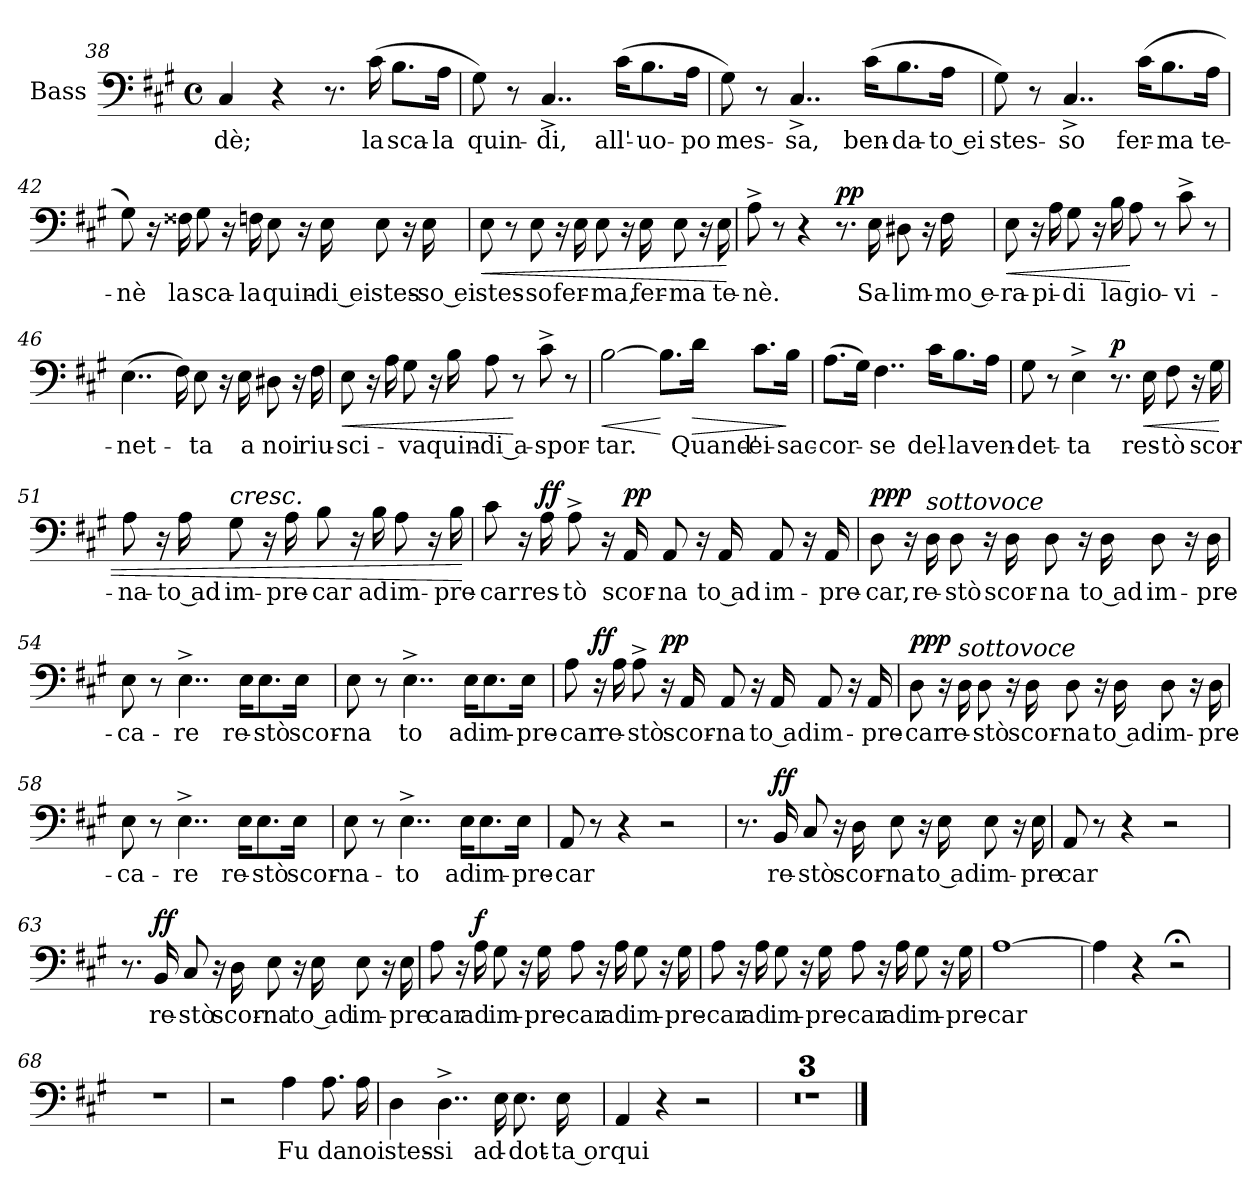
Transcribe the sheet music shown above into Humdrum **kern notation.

**kern	**text	**dynam
*part1	*part1	*part1
*staff1	*staff1	*staff1
*I"Bass	*	*
*I'B	*	*
!!LO:PB:g=z
*clefF4	*	*
*k[f#c#g#]	*	*
*A:	*	*
*M4/4	*	*
*met(c)	*	*
=38	=38	=38
!	!LO:LY:b	!
4C#/	-dè;	.
4r	.	.
8.r	.	.
!	!LO:LY:b	!
(>16c#\	la	.
!	!LO:LY:b	!
8.B\L	sca-	.
!	!LO:LY:b	!
16A\Jk	-la	.
=39	=39	=39
!	!LO:LY:b	!
8G#\)	quin-	.
8r	.	.
!	!LO:LY:b	!
4..C#^/	-di,	.
!	!LO:LY:b	!
(>16c#\KL	all'-	.
!	!LO:LY:b	!
8.B\	-uo-	.
!	!LO:LY:b	!
16A\Jk	-po	.
!!LO:PB:g=z
=40	=40	=40
!	!LO:LY:b	!
8G#\)	mes-	.
8r	.	.
!	!LO:LY:b	!
4..C#^/	-sa,	.
!	!LO:LY:b	!
(>16c#\KL	ben-	.
!	!LO:LY:b	!
8.B\	-da-	.
!	!LO:LY:b	!
16A\Jk	to ei	.
=41	=41	=41
!	!LO:LY:b	!
8G#\)	stes-	.
8r	.	.
!	!LO:LY:b	!
4..C#^/	-so	.
!	!LO:LY:b	!
(>16c#\KL	fer-	.
!	!LO:LY:b	!
8.B\	-ma	.
!	!LO:LY:b	!
16A\Jk	te-	.
!!LO:PB:g=z
=42	=42	=42
!	!LO:LY:b	!
8G#\)	-nè	.
16r	.	.
!	!LO:LY:b	!
16F##X\	la	.
!	!LO:LY:b	!
8G#\	sca-	.
16r	.	.
!	!LO:LY:b	!
16Fn\	-la	.
!	!LO:LY:b	!
8E\	quin-	.
16r	.	.
!	!LO:LY:b	!
16E\	di ei	.
!	!LO:LY:b	!
8E\	stes-	.
16r	.	.
!	!LO:LY:b	!
16E\	so ei	.
=43	=43	=43
!	!LO:LY:b	!LO:HP:b
8E\	stes-	<
8r	.	.
!	!LO:LY:b	!
8E\	-so	.
16r	.	.
!	!LO:LY:b	!
16E\	fer-	.
!	!LO:LY:b	!
8E\	-ma,	.
16r	.	.
!	!LO:LY:b	!
16E\	fer-	.
!	!LO:LY:b	!
8E\	-ma	.
16r	.	.
!	!LO:LY:b	!
16E\	te-	.
.	.	[
!!LO:PB:g=z
=44	=44	=44
!	!LO:LY:b	!
8A^\	-nè.	.
8r	.	.
4r	.	.
!	!	!LO:DY:a
8.r	.	pp
!	!LO:LY:b	!
16E\	Sa-	.
!	!LO:LY:b	!
8D#X\	-lim-	.
16r	.	.
!	!LO:LY:b	!
16F#\	mo e-	.
=45	=45	=45
!	!LO:LY:b	!LO:HP:b
8E\	-ra-	<
16r	.	.
!	!LO:LY:b	!
16A\	-pi-	.
!	!LO:LY:b	!
8G#\	-di	.
16r	.	.
!	!LO:LY:b	!
16B\	la	.
!	!LO:LY:b	!
8A\	gio-	[
8r	.	.
!	!LO:LY:b	!
8c#^\	-vi-	.
8r	.	.
!!LO:PB:g=z
=46	=46	=46
!	!LO:LY:b	!
(>4..E\	-net-	.
16F#\)	.	.
!	!LO:LY:b	!
8E\	-ta	.
16r	.	.
!	!LO:LY:b	!
16E\	a	.
!	!LO:LY:b	!
8D#X\	noi	.
16r	.	.
!	!LO:LY:b	!
16F#\	riu-	.
=47	=47	=47
!	!LO:LY:b	!LO:HP:b
8E\	-sci-	<
16r	.	.
16A\	.	.
!	!LO:LY:b	!
8G#\	-va	.
16r	.	.
!	!LO:LY:b	!
16B\	quin-	.
!	!LO:LY:b	!
8A\	di a-	.
8r	.	[
!	!LO:LY:b	!
8c#^\	-spor-	.
8r	.	.
!!LO:PB:g=z
=48	=48	=48
!	!LO:LY:b	!LO:HP:b
[2B\	-tar.	<
8.B\L]	.	[
!	!LO:LY:b	!LO:HP:b
16d\Jk	Quand'-	>
!	!LO:LY:b	!
8.c#\L	-ei-	.
!	!LO:LY:b	!
16B\Jk	-sac-	]
=49	=49	=49
!	!LO:LY:b	!
(>8.A\L	-cor-	.
16G#\Jk)	.	.
!	!LO:LY:b	!
4..F#\	-se	.
!	!LO:LY:b	!
16c#\KL	del-	.
!	!LO:LY:b	!
8.B\	-la	.
!	!LO:LY:b	!
16A\Jk	ven-	.
!!LO:PB:g=z
=50	=50	=50
!	!LO:LY:b	!
8G#\	-det-	.
8r	.	.
!	!LO:LY:b	!
4E^\	-ta	.
!	!	!LO:DY:a
8.r	.	p
!	!LO:LY:b	!LO:HP:b
16E\	res-	<
!	!LO:LY:b	!
8F#\	-tò	.
16r	.	.
!	!LO:LY:b	!
16G#\	scor-	.
=51	=51	=51
!	!LO:LY:b	!
8A\	-na-	.
16r	.	.
!	!LO:LY:b	!
16A\	to ad	.
!LO:TX:a:i:t=cresc.	!	!
!	!LO:LY:b	!
8G#\	im-	.
16r	.	.
!	!LO:LY:b	!
16A\	-pre-	.
!	!LO:LY:b	!
8B\	-car	.
16r	.	.
!	!LO:LY:b	!
16B\	ad	.
!	!LO:LY:b	!
8A\	im-	.
16r	.	.
!	!LO:LY:b	!
16B\	-pre-	.
.	.	[
!!LO:PB:g=z
=52	=52	=52
!	!LO:LY:b	!
8c#\	-car	.
16r	.	.
!	!LO:LY:b	!LO:DY:a
16A\	res-	ff
!	!LO:LY:b	!
8A^\	-tò	.
16r	.	.
!	!LO:LY:b	!LO:DY:a
16AA/	scor-	pp
!	!LO:LY:b	!
8AA/	-na	.
16r	.	.
!	!LO:LY:b	!
16AA/	to ad	.
!	!LO:LY:b	!
8AA/	im-	.
16r	.	.
!	!LO:LY:b	!
16AA/	-pre-	.
=53	=53	=53
!	!LO:LY:b	!LO:DY:a
8D\	-car,	ppp
16r	.	.
!LO:TX:a:i:t=sottovoce	!	!
!	!LO:LY:b	!
16D\	re-	.
!	!LO:LY:b	!
8D\	-stò	.
16r	.	.
!	!LO:LY:b	!
16D\	scor-	.
!	!LO:LY:b	!
8D\	-na	.
16r	.	.
!	!LO:LY:b	!
16D\	to ad	.
!	!LO:LY:b	!
8D\	im-	.
16r	.	.
!	!LO:LY:b	!
16D\	-pre-	.
!!LO:PB:g=z
=54	=54	=54
!	!LO:LY:b	!
8E\	-ca-	.
8r	.	.
!	!LO:LY:b	!
4..E^\	-re	.
!	!LO:LY:b	!
16E\KL	re-	.
!	!LO:LY:b	!
8.E\	-stò	.
!	!LO:LY:b	!
16E\Jk	scor-	.
=55	=55	=55
!	!LO:LY:b	!
8E\	-na	.
8r	.	.
!	!LO:LY:b	!
4..E^\	to	.
!	!LO:LY:b	!
16E\KL	ad	.
!	!LO:LY:b	!
8.E\	im-	.
!	!LO:LY:b	!
16E\Jk	-pre-	.
!!LO:PB:g=z
=56	=56	=56
!	!LO:LY:b	!
8A\	-car	.
!	!	!LO:DY:a
16r	.	ff
!	!LO:LY:b	!
16A\	re-	.
!	!LO:LY:b	!
8A^\	-stò	.
!	!	!LO:DY:a
16r	.	pp
!	!LO:LY:b	!
16AA/	scor-	.
!	!LO:LY:b	!
8AA/	-na	.
16r	.	.
!	!LO:LY:b	!
16AA/	to ad	.
!	!LO:LY:b	!
8AA/	im-	.
16r	.	.
!	!LO:LY:b	!
16AA/	-pre-	.
=57	=57	=57
!	!LO:LY:b	!LO:DY:a
8D\	-car	ppp
16r	.	.
!LO:TX:a:i:t=sottovoce	!	!
!	!LO:LY:b	!
16D\	re-	.
!	!LO:LY:b	!
8D\	-stò	.
16r	.	.
!	!LO:LY:b	!
16D\	scor-	.
!	!LO:LY:b	!
8D\	-na	.
16r	.	.
!	!LO:LY:b	!
16D\	to ad	.
!	!LO:LY:b	!
8D\	im-	.
16r	.	.
!	!LO:LY:b	!
16D\	-pre-	.
!!LO:PB:g=z
=58	=58	=58
!	!LO:LY:b	!
8E\	-ca-	.
8r	.	.
!	!LO:LY:b	!
4..E^\	-re	.
!	!LO:LY:b	!
16E\KL	re-	.
!	!LO:LY:b	!
8.E\	-stò	.
!	!LO:LY:b	!
16E\Jk	scor-	.
=59	=59	=59
!	!LO:LY:b	!
8E\	-na-	.
8r	.	.
!	!LO:LY:b	!
4..E^\	-to	.
!	!LO:LY:b	!
16E\KL	ad	.
!	!LO:LY:b	!
8.E\	im-	.
!	!LO:LY:b	!
16E\Jk	-pre-	.
!!LO:PB:g=z
=60	=60	=60
!	!LO:LY:b	!
8AA/	-car	.
8r	.	.
4r	.	.
2r	.	.
=61	=61	=61
8.r	.	.
!	!LO:LY:b	!LO:DY:a
16BB/	re-	ff
!	!LO:LY:b	!
8C#/	-stò	.
16r	.	.
!	!LO:LY:b	!
16D\	scor-	.
!	!LO:LY:b	!
8E\	-na	.
16r	.	.
!	!LO:LY:b	!
16E\	to ad	.
!	!LO:LY:b	!
8E\	im-	.
16r	.	.
!	!LO:LY:b	!
16E\	-pre	.
!!LO:PB:g=z
=62	=62	=62
!	!LO:LY:b	!
8AA/	car	.
8r	.	.
4r	.	.
2r	.	.
=63	=63	=63
8.r	.	.
!	!LO:LY:b	!LO:DY:a
16BB/	re-	ff
!	!LO:LY:b	!
8C#/	-stò	.
16r	.	.
!	!LO:LY:b	!
16D\	scor-	.
!	!LO:LY:b	!
8E\	-na	.
16r	.	.
!	!LO:LY:b	!
16E\	to ad	.
!	!LO:LY:b	!
8E\	im-	.
16r	.	.
!	!LO:LY:b	!
16E\	-pre	.
!!LO:PB:g=z
=64	=64	=64
!	!LO:LY:b	!
8A\	car	.
16r	.	.
!	!LO:LY:b	!LO:DY:a
16A\	ad	f
!	!LO:LY:b	!
8G#\	im-	.
16r	.	.
!	!LO:LY:b	!
16G#\	-pre-	.
!	!LO:LY:b	!
8A\	-car	.
16r	.	.
!	!LO:LY:b	!
16A\	ad	.
!	!LO:LY:b	!
8G#\	im-	.
16r	.	.
!	!LO:LY:b	!
16G#\	-pre-	.
=65	=65	=65
!	!LO:LY:b	!
8A\	-car	.
16r	.	.
!	!LO:LY:b	!
16A\	ad	.
!	!LO:LY:b	!
8G#\	im-	.
16r	.	.
!	!LO:LY:b	!
16G#\	-pre-	.
!	!LO:LY:b	!
8A\	-car	.
16r	.	.
!	!LO:LY:b	!
16A\	ad	.
!	!LO:LY:b	!
8G#\	im-	.
16r	.	.
!	!LO:LY:b	!
16G#\	-pre-	.
!!LO:PB:g=z
=66	=66	=66
!	!LO:LY:b	!
[1A	-car	.
=67	=67	=67
4A\]	.	.
4r	.	.
2r;<	.	.
=68	=68	=68
1r	.	.
!!LO:PB:g=z
=69	=69	=69
2r	.	.
!	!LO:LY:b	!
4A\	Fu	.
!	!LO:LY:b	!
8.A\	da	.
!	!LO:LY:b	!
16A\	noi	.
=70	=70	=70
!	!LO:LY:b	!
4D\	stes-	.
!	!LO:LY:b	!
4..D^\	-si	.
!	!LO:LY:b	!
16E\	ad-	.
!	!LO:LY:b	!
8.E\	-dot-	.
!	!LO:LY:b	!
16E\	ta or	.
!!LO:PB:g=z
=71	=71	=71
!	!LO:LY:b	!
4AA/	qui	.
4r	.	.
2r	.	.
!!LO:LB:g=z
=72	=72	=72
1r	.	.
=73	=73	=73
1r	.	.
=74	=74	=74
1r	.	.
==	==	==
*-	*-	*-
